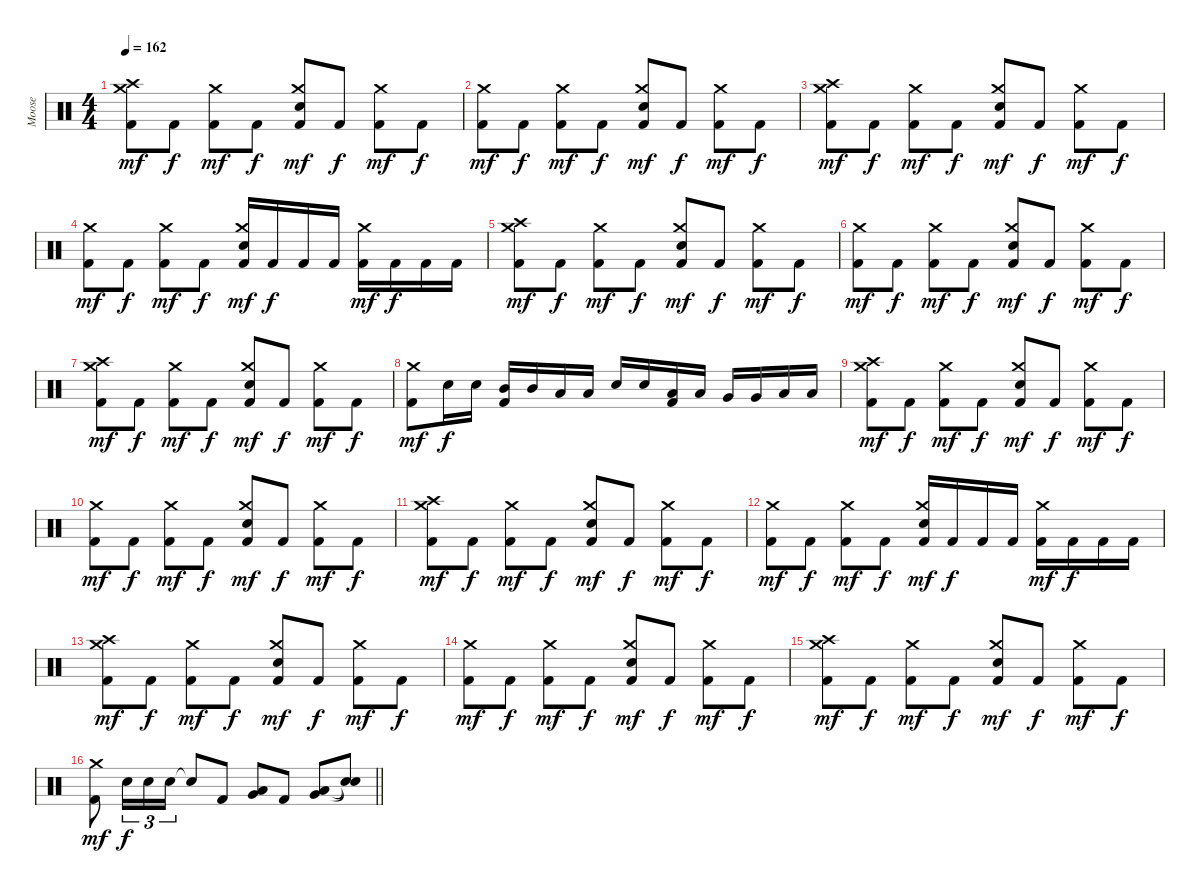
\track ("Moose" "Moose") {instrument percussion}
\staff {score}
\articulation defaults
\ts (4 4)
\tempo 162
\clef neutral
\ks c
("Kick (hit) 2" "Crash high (hit)" "Crash medium (hit)").8{dy mf} "Kick (hit) 2".8{dy f} ("Kick (hit) 2" "Crash medium (hit)").8{dy mf} "Kick (hit) 2".8{dy f} ("Kick (hit) 2" "Snare (hit) 2" "Crash medium (hit)").8{dy mf} "Kick (hit) 2".8{dy f} ("Kick (hit) 2" "Crash medium (hit)").8{dy mf} "Kick (hit) 2".8{dy f} |
("Kick (hit) 2" "Crash medium (hit)").8{dy mf} "Kick (hit) 2".8{dy f} ("Kick (hit) 2" "Crash medium (hit)").8{dy mf} "Kick (hit) 2".8{dy f} ("Kick (hit) 2" "Snare (hit) 2" "Crash medium (hit)").8{dy mf} "Kick (hit) 2".8{dy f} ("Kick (hit) 2" "Crash medium (hit)").8{dy mf} "Kick (hit) 2".8{dy f} |
("Kick (hit) 2" "Crash high (hit)" "Crash medium (hit)").8{dy mf} "Kick (hit) 2".8{dy f} ("Kick (hit) 2" "Crash medium (hit)").8{dy mf} "Kick (hit) 2".8{dy f} ("Kick (hit) 2" "Snare (hit) 2" "Crash medium (hit)").8{dy mf} "Kick (hit) 2".8{dy f} ("Kick (hit) 2" "Crash medium (hit)").8{dy mf} "Kick (hit) 2".8{dy f} |
("Kick (hit) 2" "Crash medium (hit)").8{dy mf} "Kick (hit) 2".8{dy f} ("Kick (hit) 2" "Crash medium (hit)").8{dy mf} "Kick (hit) 2".8{dy f} ("Kick (hit) 2" "Snare (hit) 2" "Crash medium (hit)").16{dy mf} "Kick (hit) 2".16{dy f} "Kick (hit) 2".16 "Kick (hit) 2".16 ("Kick (hit) 2" "Crash medium (hit)").16{dy mf} "Kick (hit) 2".16{dy f} "Kick (hit) 2".16 "Kick (hit) 2".16 |
("Kick (hit) 2" "Crash high (hit)" "Crash medium (hit)").8{dy mf} "Kick (hit) 2".8{dy f} ("Kick (hit) 2" "Crash medium (hit)").8{dy mf} "Kick (hit) 2".8{dy f} ("Kick (hit) 2" "Snare (hit) 2" "Crash medium (hit)").8{dy mf} "Kick (hit) 2".8{dy f} ("Kick (hit) 2" "Crash medium (hit)").8{dy mf} "Kick (hit) 2".8{dy f} |
("Kick (hit) 2" "Crash medium (hit)").8{dy mf} "Kick (hit) 2".8{dy f} ("Kick (hit) 2" "Crash medium (hit)").8{dy mf} "Kick (hit) 2".8{dy f} ("Kick (hit) 2" "Snare (hit) 2" "Crash medium (hit)").8{dy mf} "Kick (hit) 2".8{dy f} ("Kick (hit) 2" "Crash medium (hit)").8{dy mf} "Kick (hit) 2".8{dy f} |
("Kick (hit) 2" "Crash high (hit)" "Crash medium (hit)").8{dy mf} "Kick (hit) 2".8{dy f} ("Kick (hit) 2" "Crash medium (hit)").8{dy mf} "Kick (hit) 2".8{dy f} ("Kick (hit) 2" "Snare (hit) 2" "Crash medium (hit)").8{dy mf} "Kick (hit) 2".8{dy f} ("Kick (hit) 2" "Crash medium (hit)").8{dy mf} "Kick (hit) 2".8{dy f} |
("Kick (hit) 2" "Crash medium (hit)").8{dy mf} "Snare (hit) 2".16{dy f} "Snare (hit) 2".16 ("Kick (hit) 2" "Mid Tom (hit)").16 "Mid Tom (hit)".16 "Low Tom (hit)".16 "Low Tom (hit)".16 "Snare (hit) 2".16 "Snare (hit) 2".16 ("Kick (hit) 2" "Low Tom (hit)").16 "Low Tom (hit)".16 "Very Low Tom (hit)".16 "Very Low Tom (hit)".16 "Low Floor Tom (hit)".16 "Low Floor Tom (hit)".16 |
("Kick (hit) 2" "Crash high (hit)" "Crash medium (hit)").8{dy mf} "Kick (hit) 2".8{dy f} ("Kick (hit) 2" "Crash medium (hit)").8{dy mf} "Kick (hit) 2".8{dy f} ("Kick (hit) 2" "Snare (hit) 2" "Crash medium (hit)").8{dy mf} "Kick (hit) 2".8{dy f} ("Kick (hit) 2" "Crash medium (hit)").8{dy mf} "Kick (hit) 2".8{dy f} |
("Kick (hit) 2" "Crash medium (hit)").8{dy mf} "Kick (hit) 2".8{dy f} ("Kick (hit) 2" "Crash medium (hit)").8{dy mf} "Kick (hit) 2".8{dy f} ("Kick (hit) 2" "Snare (hit) 2" "Crash medium (hit)").8{dy mf} "Kick (hit) 2".8{dy f} ("Kick (hit) 2" "Crash medium (hit)").8{dy mf} "Kick (hit) 2".8{dy f} |
("Kick (hit) 2" "Crash high (hit)" "Crash medium (hit)").8{dy mf} "Kick (hit) 2".8{dy f} ("Kick (hit) 2" "Crash medium (hit)").8{dy mf} "Kick (hit) 2".8{dy f} ("Kick (hit) 2" "Snare (hit) 2" "Crash medium (hit)").8{dy mf} "Kick (hit) 2".8{dy f} ("Kick (hit) 2" "Crash medium (hit)").8{dy mf} "Kick (hit) 2".8{dy f} |
("Kick (hit) 2" "Crash medium (hit)").8{dy mf} "Kick (hit) 2".8{dy f} ("Kick (hit) 2" "Crash medium (hit)").8{dy mf} "Kick (hit) 2".8{dy f} ("Kick (hit) 2" "Snare (hit) 2" "Crash medium (hit)").16{dy mf} "Kick (hit) 2".16{dy f} "Kick (hit) 2".16 "Kick (hit) 2".16 ("Kick (hit) 2" "Crash medium (hit)").16{dy mf} "Kick (hit) 2".16{dy f} "Kick (hit) 2".16 "Kick (hit) 2".16 |
("Kick (hit) 2" "Crash high (hit)" "Crash medium (hit)").8{dy mf} "Kick (hit) 2".8{dy f} ("Kick (hit) 2" "Crash medium (hit)").8{dy mf} "Kick (hit) 2".8{dy f} ("Kick (hit) 2" "Snare (hit) 2" "Crash medium (hit)").8{dy mf} "Kick (hit) 2".8{dy f} ("Kick (hit) 2" "Crash medium (hit)").8{dy mf} "Kick (hit) 2".8{dy f} |
("Kick (hit) 2" "Crash medium (hit)").8{dy mf} "Kick (hit) 2".8{dy f} ("Kick (hit) 2" "Crash medium (hit)").8{dy mf} "Kick (hit) 2".8{dy f} ("Kick (hit) 2" "Snare (hit) 2" "Crash medium (hit)").8{dy mf} "Kick (hit) 2".8{dy f} ("Kick (hit) 2" "Crash medium (hit)").8{dy mf} "Kick (hit) 2".8{dy f} |
("Kick (hit) 2" "Crash high (hit)" "Crash medium (hit)").8{dy mf} "Kick (hit) 2".8{dy f} ("Kick (hit) 2" "Crash medium (hit)").8{dy mf} "Kick (hit) 2".8{dy f} ("Kick (hit) 2" "Snare (hit) 2" "Crash medium (hit)").8{dy mf} "Kick (hit) 2".8{dy f} ("Kick (hit) 2" "Crash medium (hit)").8{dy mf} "Kick (hit) 2".8{dy f} |
\barLineRight lightlight
("Kick (hit) 2" "Crash medium (hit)").8{dy mf} "Snare (hit) 2".16{tu (3 2) dy f} "Snare (hit) 2".16{tu (3 2)} "Snare (hit) 2".16{tu (3 2)} "Snare (hit)"{t}.8 "Kick (hit) 2".8 ("Low Tom (hit)" "Very Low Tom (hit)").8 "Kick (hit) 2".8 ("Very Low Tom (hit)" "Low Floor Tom (hit)").8 ("Snare (hit)"{t} "Snare (hit)"{t}).8
